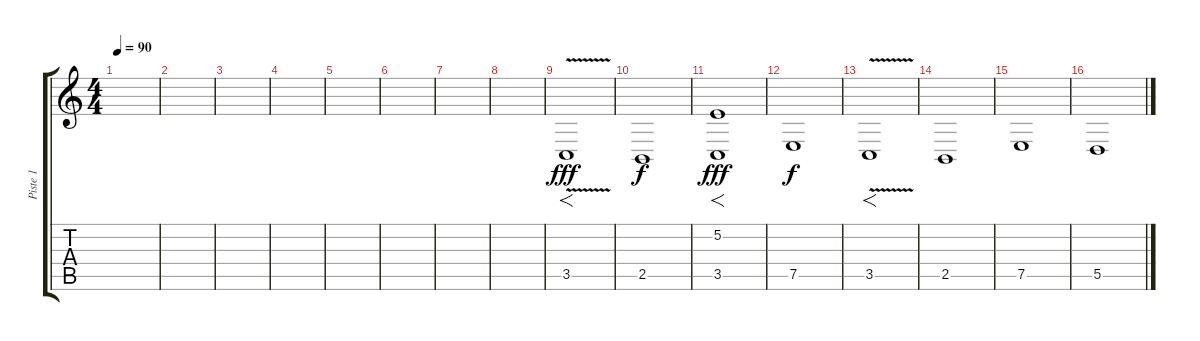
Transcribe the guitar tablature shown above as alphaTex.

\track ("Piste 1" "Piste 1") {instrument violin}
\staff {score tabs}
\tuning (E4 B3 G3 D3 A2 E2) {hide}
\ts (4 4)
\tempo 90
\clef g2
\ks c
|
|
|
|
|
|
|
|
3.5{v}.1{f dy fff} |
2.5.1{dy f} |
(5.2 3.5).1{f dy fff} |
7.5.1{dy f} |
3.5{v}.1{f} |
2.5.1 |
7.5.1 |
5.5.1
